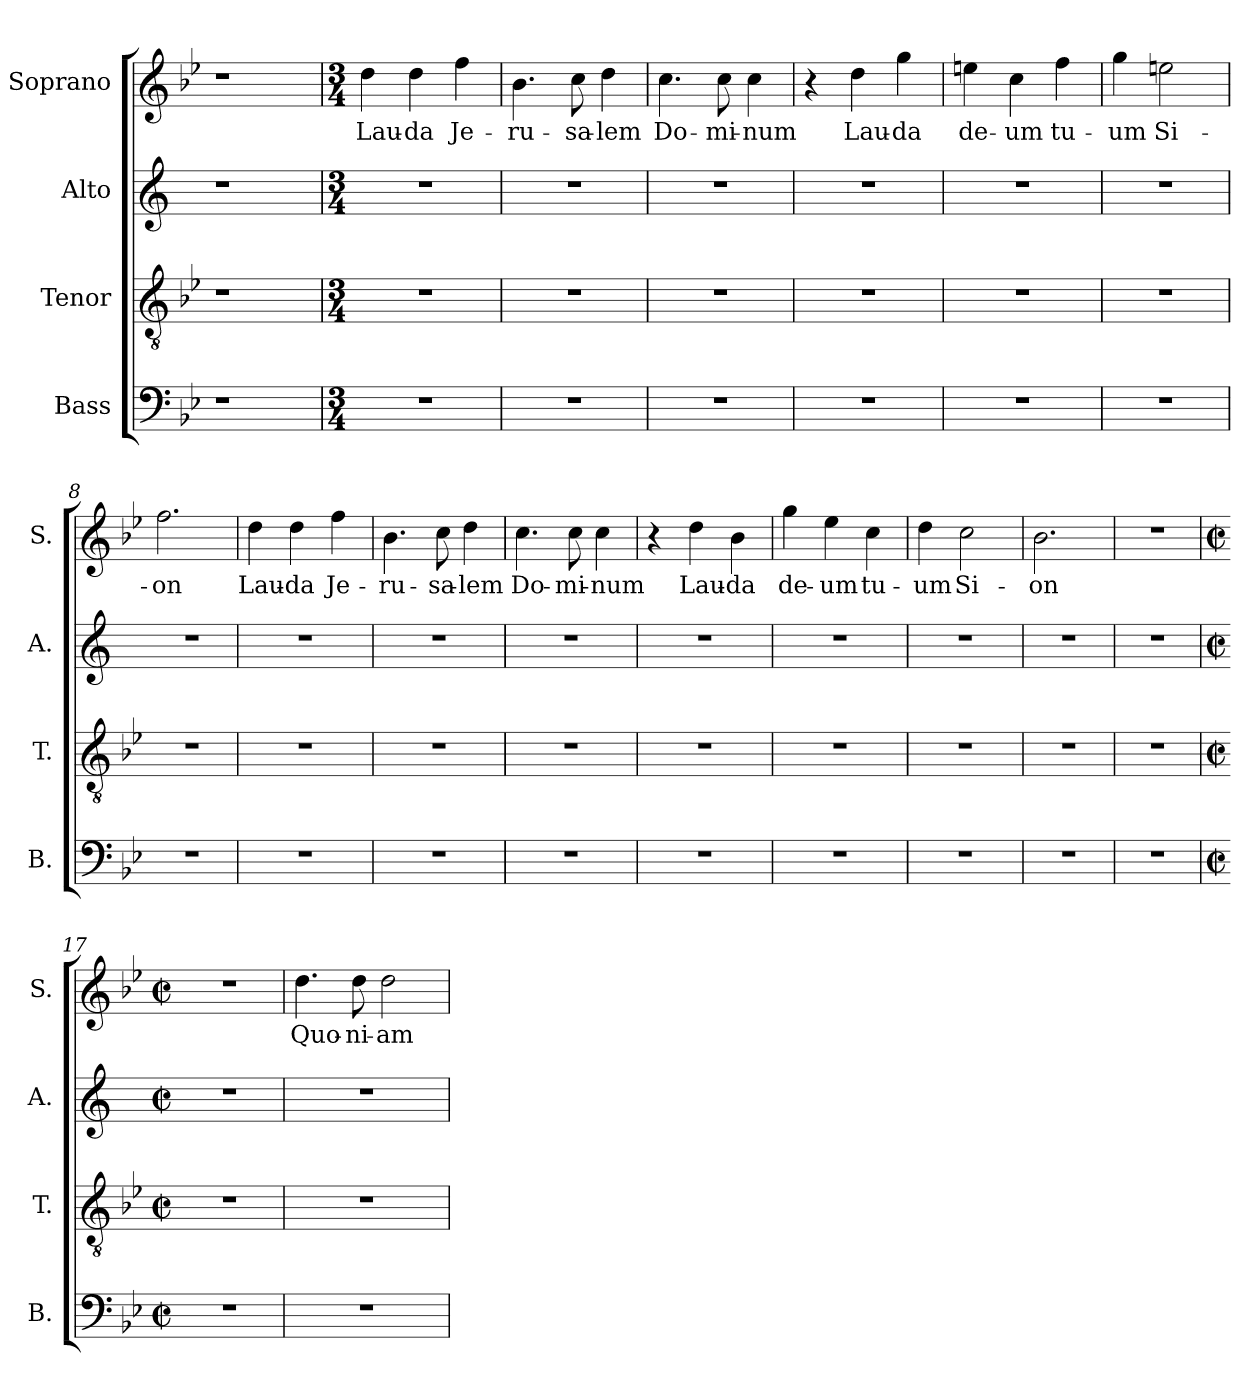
**kern	**kern	**kern	**kern	**text
*part4	*part3	*part2	*part1	*part1
*staff4	*staff3	*staff2	*staff1	*staff1
*I"Bass	*I"Tenor	*I"Alto	*I"Soprano	*
*I'B.	*I'T.	*I'A.	*I'S.	*
*clefF4	*clefGv2	*clefG2	*clefG2	*
*	*	*ITrd1c2	*	*
*k[b-e-]	*k[b-e-]	*k[b-e-]	*k[b-e-]	*
=1	=1	=1	=1	=1
1r	1r	1r	1r	.
=2	=2	=2	=2	=2
*M3/4	*M3/4	*M3/4	*M3/4	*
!	!	!	!	!LO:LY:b
2.r	2.r	2.r	4dd\	Lau-
!	!	!	!	!LO:LY:b
.	.	.	4dd\	-da
!	!	!	!	!LO:LY:b
.	.	.	4ff\	Je-
=3	=3	=3	=3	=3
!	!	!	!	!LO:LY:b
2.r	2.r	2.r	4.b-\	-ru-
!	!	!	!	!LO:LY:b
.	.	.	8cc\	-sa-
!	!	!	!	!LO:LY:b
.	.	.	4dd\	-lem
=4	=4	=4	=4	=4
!	!	!	!	!LO:LY:b
2.r	2.r	2.r	4.cc\	Do-
!	!	!	!	!LO:LY:b
.	.	.	8cc\	-mi-
!	!	!	!	!LO:LY:b
.	.	.	4cc\	-num
=5	=5	=5	=5	=5
2.r	2.r	2.r	4r	.
!	!	!	!	!LO:LY:b
.	.	.	4dd\	Lau-
!	!	!	!	!LO:LY:b
.	.	.	4gg\	-da
=6	=6	=6	=6	=6
!	!	!	!	!LO:LY:b
2.r	2.r	2.r	4een\	de-
!	!	!	!	!LO:LY:b
.	.	.	4cc\	-um
!	!	!	!	!LO:LY:b
.	.	.	4ff\	tu-
=7	=7	=7	=7	=7
!	!	!	!	!LO:LY:b
2.r	2.r	2.r	4gg\	-um
!	!	!	!	!LO:LY:b
.	.	.	2een\	Si-
!!LO:LB:g=z
=8	=8	=8	=8	=8
!	!	!	!	!LO:LY:b
2.r	2.r	2.r	2.ff\	-on
=9	=9	=9	=9	=9
!	!	!	!	!LO:LY:b
2.r	2.r	2.r	4dd\	Lau-
!	!	!	!	!LO:LY:b
.	.	.	4dd\	-da
!	!	!	!	!LO:LY:b
.	.	.	4ff\	Je-
=10	=10	=10	=10	=10
!	!	!	!	!LO:LY:b
2.r	2.r	2.r	4.b-\	-ru-
!	!	!	!	!LO:LY:b
.	.	.	8cc\	-sa-
!	!	!	!	!LO:LY:b
.	.	.	4dd\	-lem
=11	=11	=11	=11	=11
!	!	!	!	!LO:LY:b
2.r	2.r	2.r	4.cc\	Do-
!	!	!	!	!LO:LY:b
.	.	.	8cc\	-mi-
!	!	!	!	!LO:LY:b
.	.	.	4cc\	-num
=12	=12	=12	=12	=12
2.r	2.r	2.r	4r	.
!	!	!	!	!LO:LY:b
.	.	.	4dd\	Lau-
!	!	!	!	!LO:LY:b
.	.	.	4b-\	-da
=13	=13	=13	=13	=13
!	!	!	!	!LO:LY:b
2.r	2.r	2.r	4gg\	de-
!	!	!	!	!LO:LY:b
.	.	.	4ee-\	-um
!	!	!	!	!LO:LY:b
.	.	.	4cc\	tu-
=14	=14	=14	=14	=14
!	!	!	!	!LO:LY:b
2.r	2.r	2.r	4dd\	-um
!	!	!	!	!LO:LY:b
.	.	.	2cc\	Si-
=15	=15	=15	=15	=15
!	!	!	!	!LO:LY:b
2.r	2.r	2.r	2.b-\	-on
!!LO:LB:g=z
=16	=16	=16	=16	=16
2.r	2.r	2.r	2.r	.
=17	=17	=17	=17	=17
*M2/2	*M2/2	*M2/2	*M2/2	*
*met(c|)	*met(c|)	*met(c|)	*met(c|)	*
1r	1r	1r	1r	.
=18	=18	=18	=18	=18
!	!	!	!	!LO:LY:b
1r	1r	1r	4.dd\	Quo-
!	!	!	!	!LO:LY:b
.	.	.	8dd\	-ni-
!	!	!	!	!LO:LY:b
.	.	.	2dd\	-am
=	=	=	=	=
*-	*-	*-	*-	*-
